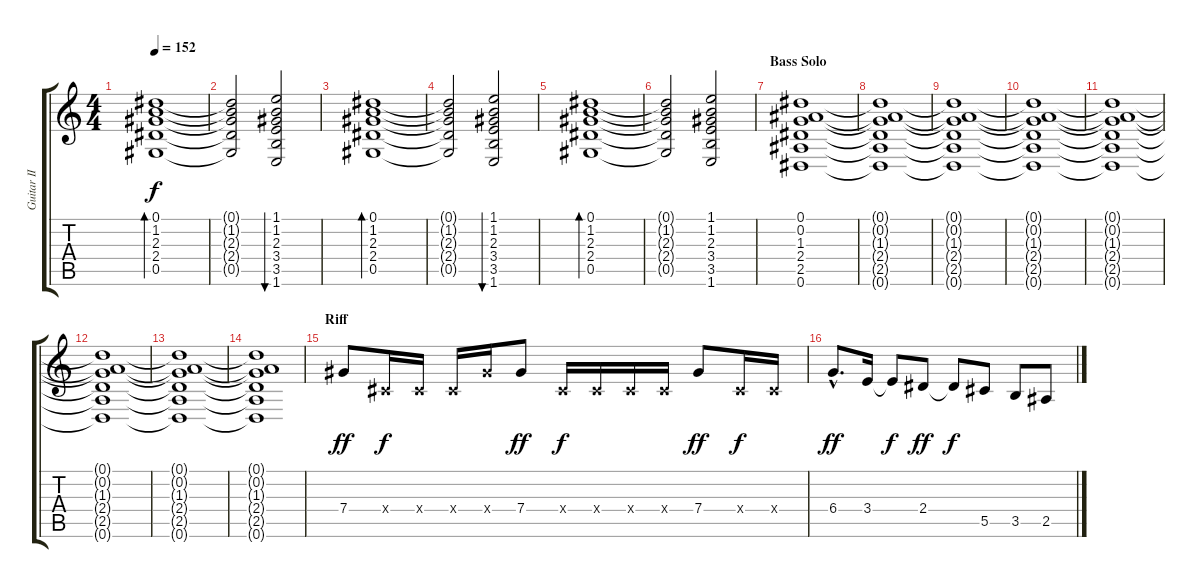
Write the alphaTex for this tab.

\track ("Guitar II" "Guitar II") {instrument overdrivenguitar}
\staff {score tabs}
\tuning (Eb4 Bb3 Gb3 Db3 Ab2 Eb2) {hide}
\ts (4 4)
\tempo 152
\clef g2
\ks c
(0.1 1.2 2.3 2.4 0.5).1{bd 120 dy f} |
(0.1{t} 1.2{t} 2.3{t} 2.4{t} 0.5{t}).2 (1.1 1.2 2.3 3.4 3.5 1.6).2{bu 60} |
(0.1 1.2 2.3 2.4 0.5).1{bd 120} |
(0.1{t} 1.2{t} 2.3{t} 2.4{t} 0.5{t}).2 (1.1 1.2 2.3 3.4 3.5 1.6).2{bu 60} |
(0.1 1.2 2.3 2.4 0.5).1{bd 120} |
(0.1{t} 1.2{t} 2.3{t} 2.4{t} 0.5{t}).2 (1.1 1.2 2.3 3.4 3.5 1.6).2 |
\section ("" "Bass Solo")
(0.1 0.2 1.3 2.4 2.5 0.6).1 |
(0.1{t} 0.2{t} 1.3{t} 2.4{t} 2.5{t} 0.6{t}).1 |
(0.1{t} 0.2{t} 1.3{t} 2.4{t} 2.5{t} 0.6{t}).1 |
(0.1{t} 0.2{t} 1.3{t} 2.4{t} 2.5{t} 0.6{t}).1 |
(0.1{t} 0.2{t} 1.3{t} 2.4{t} 2.5{t} 0.6{t}).1 |
(0.1{t} 0.2{t} 1.3{t} 2.4{t} 2.5{t} 0.6{t}).1 |
(0.1{t} 0.2{t} 1.3{t} 2.4{t} 2.5{t} 0.6{t}).1 |
(0.1{t} 0.2{t} 1.3{t} 2.4{t} 2.5{t} 0.6{t}).1 |
\section ("" "Riff")
7.4.8{dy ff} 0.4{x}.16{dy f} 0.4{x}.16 0.4{x}.16 7.4{x}.16 7.4.8{dy ff} 0.4{x}.16{dy f} 0.4{x}.16 0.4{x}.16 0.4{x}.16 7.4.8{dy ff} 0.4{x}.16{dy f} 0.4{x}.16 |
6.4{hac}.8{d dy ff} 3.4.16 3.4{t}.8{dy f} 2.4.8{dy ff} 2.4{t}.8{dy f} 5.5.8 3.5.8 2.5.8
